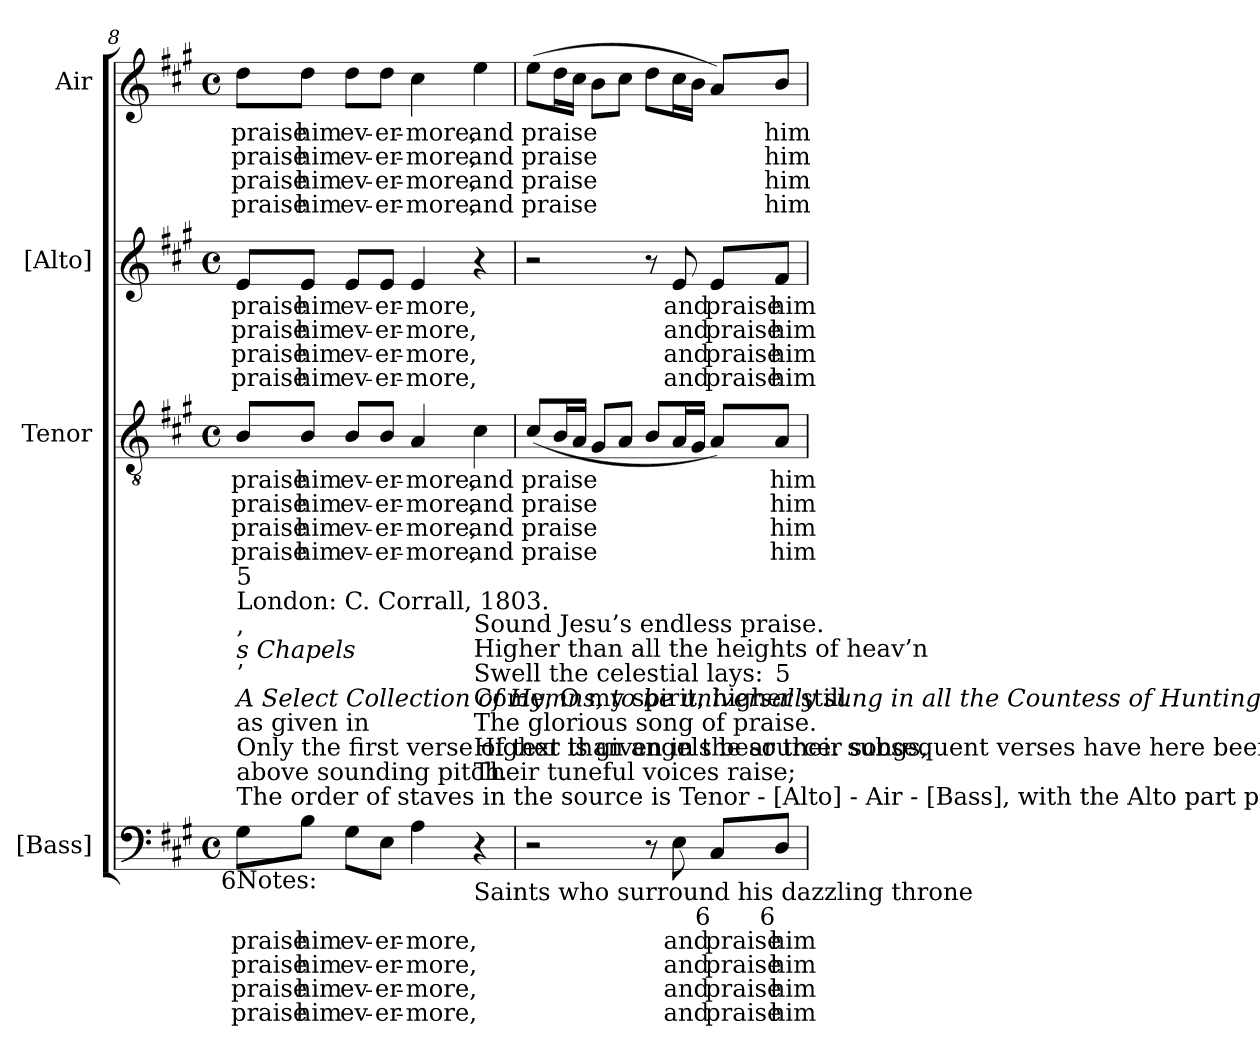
**kern	**text	**text	**text	**text	**kern	**text	**text	**text	**text	**kern	**text	**text	**text	**text	**kern	**text	**text	**text	**text
*part4	*part4	*part4	*part4	*part4	*part3	*part3	*part3	*part3	*part3	*part2	*part2	*part2	*part2	*part2	*part1	*part1	*part1	*part1	*part1
*staff4	*staff4	*staff4	*staff4	*staff4	*staff3	*staff3	*staff3	*staff3	*staff3	*staff2	*staff2	*staff2	*staff2	*staff2	*staff1	*staff1	*staff1	*staff1	*staff1
*I"[Bass]	*	*	*	*	*I"Tenor	*	*	*	*	*I"[Alto]	*	*	*	*	*I"Air	*	*	*	*
*I'B.	*	*	*	*	*I'T.	*	*	*	*	*I'A.	*	*	*	*	*	*	*	*	*
!!LO:PB:g=z
*clefF4	*	*	*	*	*clefGv2	*	*	*	*	*clefG2	*	*	*	*	*clefG2	*	*	*	*
*	*	*	*	*	*ITrd7c12	*	*	*	*	*	*	*	*	*	*	*	*	*	*
*k[f#c#g#]	*	*	*	*	*k[f#c#g#]	*	*	*	*	*k[f#c#g#]	*	*	*	*	*k[f#c#g#]	*	*	*	*
*A:	*	*	*	*	*A:	*	*	*	*	*A:	*	*	*	*	*A:	*	*	*	*
*M4/4	*	*	*	*	*M4/4	*	*	*	*	*M4/4	*	*	*	*	*M4/4	*	*	*	*
*met(c)	*	*	*	*	*met(c)	*	*	*	*	*met(c)	*	*	*	*	*met(c)	*	*	*	*
=8	=8	=8	=8	=8	=8	=8	=8	=8	=8	=8	=8	=8	=8	=8	=8	=8	=8	=8	=8
!	!LO:LY:b:color=#000000	!LO:LY:b:color=#000000	!LO:LY:b:color=#000000	!LO:LY:b:color=#000000	!	!	!	!	!	!	!	!	!	!	!	!	!	!	!
!	!	!	!	!	!	!LO:LY:b:color=#000000	!LO:LY:b:color=#000000	!LO:LY:b:color=#000000	!LO:LY:b:color=#000000	!	!	!	!	!	!	!	!	!	!
!	!	!	!	!	!	!	!	!	!	!	!LO:LY:b:color=#000000	!LO:LY:b:color=#000000	!LO:LY:b:color=#000000	!LO:LY:b:color=#000000	!	!	!	!	!
!LO:TX:b:t=Notes&colon;	!	!	!	!	!	!	!	!	!	!	!	!	!	!	!	!	!	!	!
!LO:TX:t=The order of staves in the source is Tenor - [Alto] - Air - [Bass], with the Alto part printed in the treble clef an octave	!	!	!	!	!	!	!	!	!	!	!	!	!	!	!	!	!	!	!
!LO:TX:t=above sounding pitch.	!	!	!	!	!	!	!	!	!	!	!	!	!	!	!	!	!	!	!
!LO:TX:t=Only the first verse of text is given in the source&colon; subsequent verses have here been added editorially, using the text	!	!	!	!	!	!	!	!	!	!	!	!	!	!	!	!	!	!	!
!LO:TX:t=as given in	!	!	!	!	!	!	!	!	!	!	!	!	!	!	!	!	!	!	!
!LO:TX:i:t=A Select Collection of Hymns, to be universally sung in all the Countess of Huntingdon	!	!	!	!	!	!	!	!	!	!	!	!	!	!	!	!	!	!	!
!LO:TX:t=’	!	!	!	!	!	!	!	!	!	!	!	!	!	!	!	!	!	!	!
!LO:TX:i:t=s Chapels	!	!	!	!	!	!	!	!	!	!	!	!	!	!	!	!	!	!	!
!LO:TX:t=,	!	!	!	!	!	!	!	!	!	!	!	!	!	!	!	!	!	!	!
!LO:TX:t=London&colon; C. Corrall, 1803.	!	!	!	!	!	!	!	!	!	!	!	!	!	!	!	!	!	!	!
!LO:TX:b:rj:t=6	!	!	!	!	!	!	!	!	!	!	!	!	!	!	!	!	!	!	!
!LO:TX:t=5	!	!	!	!	!	!	!	!	!	!	!	!	!	!	!	!	!	!	!
!	!	!	!	!	!	!	!	!	!	!	!	!	!	!	!	!LO:LY:b:color=#000000	!LO:LY:b:color=#000000	!LO:LY:b:color=#000000	!LO:LY:b:color=#000000
8G#i\L	praise	praise	praise	praise	8BBi/L	praise	praise	praise	praise	8ei/L	praise	praise	praise	praise	8ddi\L	praise	praise	praise	praise
!	!LO:LY:b:color=#000000	!LO:LY:b:color=#000000	!LO:LY:b:color=#000000	!LO:LY:b:color=#000000	!	!	!	!	!	!	!	!	!	!	!	!	!	!	!
!	!	!	!	!	!	!LO:LY:b:color=#000000	!LO:LY:b:color=#000000	!LO:LY:b:color=#000000	!LO:LY:b:color=#000000	!	!	!	!	!	!	!	!	!	!
!	!	!	!	!	!	!	!	!	!	!	!LO:LY:b:color=#000000	!LO:LY:b:color=#000000	!LO:LY:b:color=#000000	!LO:LY:b:color=#000000	!	!	!	!	!
!	!	!	!	!	!	!	!	!	!	!	!	!	!	!	!	!LO:LY:b:color=#000000	!LO:LY:b:color=#000000	!LO:LY:b:color=#000000	!LO:LY:b:color=#000000
8Bi\J	him	him	him	him	8BBi/J	him	him	him	him	8ei/J	him	him	him	him	8ddi\J	him	him	him	him
!	!LO:LY:b:color=#000000	!LO:LY:b:color=#000000	!LO:LY:b:color=#000000	!LO:LY:b:color=#000000	!	!	!	!	!	!	!	!	!	!	!	!	!	!	!
!	!	!	!	!	!	!LO:LY:b:color=#000000	!LO:LY:b:color=#000000	!LO:LY:b:color=#000000	!LO:LY:b:color=#000000	!	!	!	!	!	!	!	!	!	!
!	!	!	!	!	!	!	!	!	!	!	!LO:LY:b:color=#000000	!LO:LY:b:color=#000000	!LO:LY:b:color=#000000	!LO:LY:b:color=#000000	!	!	!	!	!
!	!	!	!	!	!	!	!	!	!	!	!	!	!	!	!	!LO:LY:b:color=#000000	!LO:LY:b:color=#000000	!LO:LY:b:color=#000000	!LO:LY:b:color=#000000
8G#i\L	ev-	ev-	ev-	-ev-	8BBi/L	ev-	ev-	ev-	-ev-	8ei/L	ev-	ev-	ev-	-ev-	8ddi\L	ev-	ev-	ev-	-ev-
!	!LO:LY:b:color=#000000	!LO:LY:b:color=#000000	!LO:LY:b:color=#000000	!LO:LY:b:color=#000000	!	!	!	!	!	!	!	!	!	!	!	!	!	!	!
!	!	!	!	!	!	!LO:LY:b:color=#000000	!LO:LY:b:color=#000000	!LO:LY:b:color=#000000	!LO:LY:b:color=#000000	!	!	!	!	!	!	!	!	!	!
!	!	!	!	!	!	!	!	!	!	!	!LO:LY:b:color=#000000	!LO:LY:b:color=#000000	!LO:LY:b:color=#000000	!LO:LY:b:color=#000000	!	!	!	!	!
!	!	!	!	!	!	!	!	!	!	!	!	!	!	!	!	!LO:LY:b:color=#000000	!LO:LY:b:color=#000000	!LO:LY:b:color=#000000	!LO:LY:b:color=#000000
8Ei\J	-er-	-er-	-er-	-er-	8BBi/J	-er-	-er-	-er-	-er-	8ei/J	-er-	-er-	-er-	-er-	8ddi\J	-er-	-er-	-er-	-er-
!	!LO:LY:b:color=#000000	!LO:LY:b:color=#000000	!LO:LY:b:color=#000000	!LO:LY:b:color=#000000	!	!	!	!	!	!	!	!	!	!	!	!	!	!	!
!	!	!	!	!	!	!LO:LY:b:color=#000000	!LO:LY:b:color=#000000	!LO:LY:b:color=#000000	!LO:LY:b:color=#000000	!	!	!	!	!	!	!	!	!	!
!	!	!	!	!	!	!	!	!	!	!	!LO:LY:b:color=#000000	!LO:LY:b:color=#000000	!LO:LY:b:color=#000000	!LO:LY:b:color=#000000	!	!	!	!	!
!	!	!	!	!	!	!	!	!	!	!	!	!	!	!	!	!LO:LY:b:color=#000000	!LO:LY:b:color=#000000	!LO:LY:b:color=#000000	!LO:LY:b:color=#000000
4Ai\	-more,	-more,	-more,	more,	4AAi/	-more,	-more,	-more,	more,	4ei/	-more,	-more,	-more,	more,	4cc#i\	-more,	-more,	-more,	more,
!	!	!	!	!	!	!LO:LY:b:color=#000000	!LO:LY:b:color=#000000	!LO:LY:b:color=#000000	!LO:LY:b:color=#000000	!	!	!	!	!	!	!	!	!	!
!LO:TX:b:t=Saints who surround his dazzling throne	!	!	!	!	!	!	!	!	!	!	!	!	!	!	!	!	!	!	!
!LO:TX:t=Their tuneful voices raise;	!	!	!	!	!	!	!	!	!	!	!	!	!	!	!	!	!	!	!
!LO:TX:t=Higher than angels bear their songs,	!	!	!	!	!	!	!	!	!	!	!	!	!	!	!	!	!	!	!
!LO:TX:t=The glorious song of praise.	!	!	!	!	!	!	!	!	!	!	!	!	!	!	!	!	!	!	!
!LO:TX:t=Come, O my spirit, higher still	!	!	!	!	!	!	!	!	!	!	!	!	!	!	!	!	!	!	!
!LO:TX:t=Swell the celestial lays&colon;	!	!	!	!	!	!	!	!	!	!	!	!	!	!	!	!	!	!	!
!LO:TX:t=Higher than all the heights of heav’n	!	!	!	!	!	!	!	!	!	!	!	!	!	!	!	!	!	!	!
!LO:TX:t=Sound Jesu’s endless praise.	!	!	!	!	!	!	!	!	!	!	!	!	!	!	!	!	!	!	!
!	!	!	!	!	!	!	!	!	!	!	!	!	!	!	!	!LO:LY:b:color=#000000	!LO:LY:b:color=#000000	!LO:LY:b:color=#000000	!LO:LY:b:color=#000000
4r	.	.	.	.	4C#i\	and	and	and	and	4r	.	.	.	.	4eei\	and	and	and	and
=9	=9	=9	=9	=9	=9	=9	=9	=9	=9	=9	=9	=9	=9	=9	=9	=9	=9	=9	=9
!	!	!	!	!	!	!LO:LY:b:color=#000000	!LO:LY:b:color=#000000	!LO:LY:b:color=#000000	!LO:LY:b:color=#000000	!	!	!	!	!	!	!	!	!	!
!	!	!	!	!	!	!	!	!	!	!	!	!	!	!	!	!LO:LY:b:color=#000000	!LO:LY:b:color=#000000	!LO:LY:b:color=#000000	!LO:LY:b:color=#000000
2r	.	.	.	.	(8C#i/L	praise	praise	praise	praise	2r	.	.	.	.	(8eei\L	praise	praise	praise	praise
.	.	.	.	.	16BBi/L	.	.	.	.	.	.	.	.	.	16ddi\L	.	.	.	.
.	.	.	.	.	16AAi/JJ	.	.	.	.	.	.	.	.	.	16cc#i\JJ	.	.	.	.
.	.	.	.	.	8GG#i/L	.	.	.	.	.	.	.	.	.	8bi\L	.	.	.	.
.	.	.	.	.	8AAi/J	.	.	.	.	.	.	.	.	.	8cc#i\J	.	.	.	.
8r	.	.	.	.	8BBi/L	.	.	.	.	8r	.	.	.	.	8ddi\L	.	.	.	.
!	!LO:LY:b:color=#000000	!LO:LY:b:color=#000000	!LO:LY:b:color=#000000	!LO:LY:b:color=#000000	!	!	!	!	!	!	!	!	!	!	!	!	!	!	!
!	!	!	!	!	!	!	!	!	!	!	!LO:LY:b:color=#000000	!LO:LY:b:color=#000000	!LO:LY:b:color=#000000	!LO:LY:b:color=#000000	!	!	!	!	!
8Ei\	and	and	and	and	16AAi/L	.	.	.	.	8ei/	and	and	and	and	16cc#i\L	.	.	.	.
.	.	.	.	.	16GG#i/JJ	.	.	.	.	.	.	.	.	.	16bi\JJ	.	.	.	.
!	!LO:LY:b:color=#000000	!LO:LY:b:color=#000000	!LO:LY:b:color=#000000	!LO:LY:b:color=#000000	!	!	!	!	!	!	!	!	!	!	!	!	!	!	!
!LO:TX:b:rj:t=6	!	!	!	!	!	!	!	!	!	!	!	!	!	!	!	!	!	!	!
!	!	!	!	!	!	!	!	!	!	!	!LO:LY:b:color=#000000	!LO:LY:b:color=#000000	!LO:LY:b:color=#000000	!LO:LY:b:color=#000000	!	!	!	!	!
8C#i/L	praise	praise	praise	praise	8AAi/L)	.	.	.	.	8ei/L	praise	praise	praise	praise	8ai/L)	.	.	.	.
!	!LO:LY:b:color=#000000	!LO:LY:b:color=#000000	!LO:LY:b:color=#000000	!LO:LY:b:color=#000000	!	!	!	!	!	!	!	!	!	!	!	!	!	!	!
!	!	!	!	!	!	!LO:LY:b:color=#000000	!LO:LY:b:color=#000000	!LO:LY:b:color=#000000	!LO:LY:b:color=#000000	!	!	!	!	!	!	!	!	!	!
!	!	!	!	!	!	!	!	!	!	!	!LO:LY:b:color=#000000	!LO:LY:b:color=#000000	!LO:LY:b:color=#000000	!LO:LY:b:color=#000000	!	!	!	!	!
!LO:TX:b:rj:t=6	!	!	!	!	!	!	!	!	!	!	!	!	!	!	!	!	!	!	!
!LO:TX:t=5	!	!	!	!	!	!	!	!	!	!	!	!	!	!	!	!	!	!	!
!	!	!	!	!	!	!	!	!	!	!	!	!	!	!	!	!LO:LY:b:color=#000000	!LO:LY:b:color=#000000	!LO:LY:b:color=#000000	!LO:LY:b:color=#000000
8Di/J	him	him	him	him	8AAi/J	him	him	him	him	8f#i/J	him	him	him	him	8bi/J	him	him	him	him
=	=	=	=	=	=	=	=	=	=	=	=	=	=	=	=	=	=	=	=
*-	*-	*-	*-	*-	*-	*-	*-	*-	*-	*-	*-	*-	*-	*-	*-	*-	*-	*-	*-
